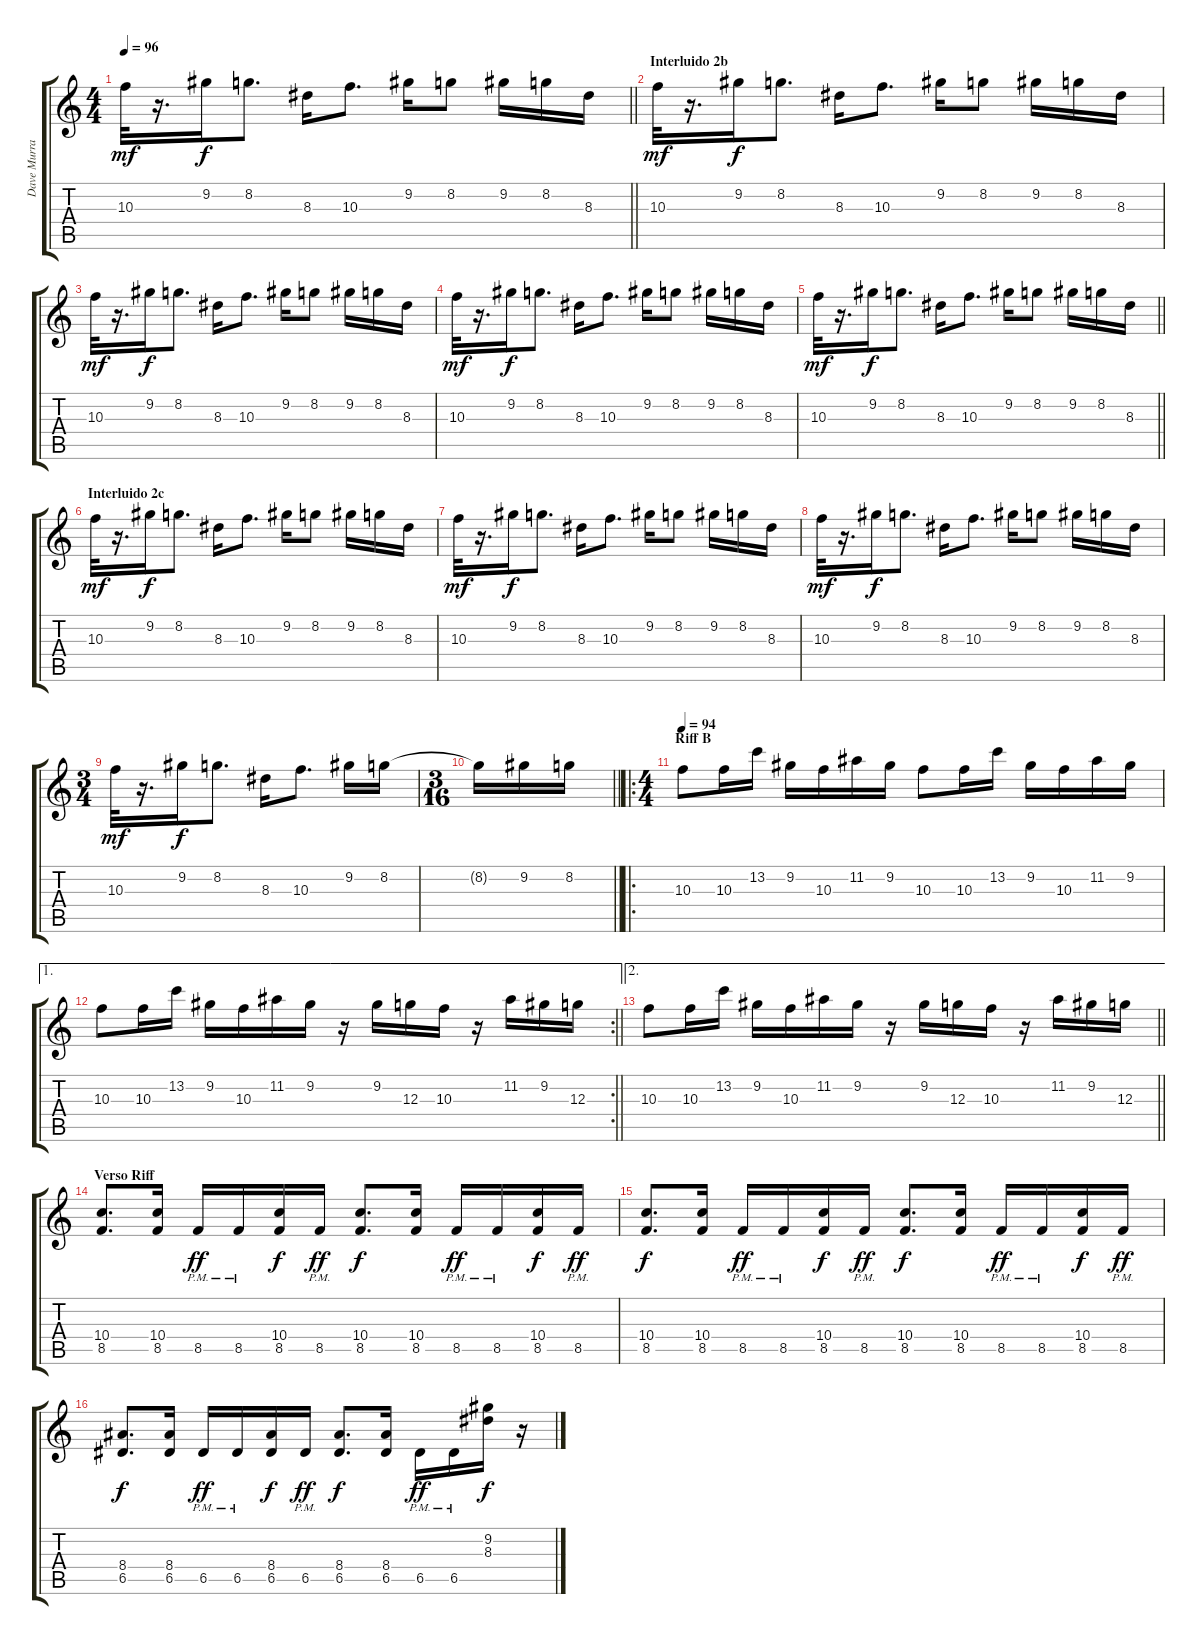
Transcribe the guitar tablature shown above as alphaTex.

\track ("Dave Murray" "Dave Murra") {instrument distortionguitar}
\staff {score tabs}
\tuning (E4 B3 G3 D3 A2 E2) {hide}
\ts (4 4)
\tempo 96
\clef g2
\barLineRight lightlight
\ks c
10.3.32{dy mf} r.16{d} 9.2.16{dy f} 8.2.8{d} 8.3.16 10.3.8{d} 9.2.16 8.2.8 9.2.16 8.2.16 8.3.16 |
\section ("" "Interluido 2b")
10.3.32{dy mf} r.16{d} 9.2.16{dy f} 8.2.8{d} 8.3.16 10.3.8{d} 9.2.16 8.2.8 9.2.16 8.2.16 8.3.16 |
10.3.32{dy mf} r.16{d} 9.2.16{dy f} 8.2.8{d} 8.3.16 10.3.8{d} 9.2.16 8.2.8 9.2.16 8.2.16 8.3.16 |
10.3.32{dy mf} r.16{d} 9.2.16{dy f} 8.2.8{d} 8.3.16 10.3.8{d} 9.2.16 8.2.8 9.2.16 8.2.16 8.3.16 |
\barLineRight lightlight
10.3.32{dy mf} r.16{d} 9.2.16{dy f} 8.2.8{d} 8.3.16 10.3.8{d} 9.2.16 8.2.8 9.2.16 8.2.16 8.3.16 |
\section ("" "Interluido 2c")
10.3.32{dy mf} r.16{d} 9.2.16{dy f} 8.2.8{d} 8.3.16 10.3.8{d} 9.2.16 8.2.8 9.2.16 8.2.16 8.3.16 |
10.3.32{dy mf} r.16{d} 9.2.16{dy f} 8.2.8{d} 8.3.16 10.3.8{d} 9.2.16 8.2.8 9.2.16 8.2.16 8.3.16 |
10.3.32{dy mf} r.16{d} 9.2.16{dy f} 8.2.8{d} 8.3.16 10.3.8{d} 9.2.16 8.2.8 9.2.16 8.2.16 8.3.16 |
\ts (3 4)
10.3.32{dy mf} r.16{d} 9.2.16{dy f} 8.2.8{d} 8.3.16 10.3.8{d} 9.2.16 8.2.16 |
\ts (3 16)
\barLineRight lightlight
8.2{t}.16 9.2.16 8.2.16 |
\ro
\ts (4 4)
\section ("" "Riff B")
\tempo 94
10.3.8 10.3.16 13.2.16 9.2.16 10.3.16 11.2.16 9.2.16 10.3.8 10.3.16 13.2.16 9.2.16 10.3.16 11.2.16 9.2.16 |
\ae 1
\rc 2
\barLineRight lightlight
10.3.8 10.3.16 13.2.16 9.2.16 10.3.16 11.2.16 9.2.16 r.16 9.2.16 12.3.16 10.3.16 r.16 11.2.16 9.2.16 12.3.16 |
\ae 2
\barLineRight lightlight
10.3.8 10.3.16 13.2.16 9.2.16 10.3.16 11.2.16 9.2.16 r.16 9.2.16 12.3.16 10.3.16 r.16 11.2.16 9.2.16 12.3.16 |
\section ("" "Verso Riff")
(10.4 8.5).8{d} (10.4 8.5).16 8.5{pm}.16{dy ff} 8.5{pm}.16 (10.4 8.5).16{dy f} 8.5{pm}.16{dy ff} (10.4 8.5).8{d dy f} (10.4 8.5).16 8.5{pm}.16{dy ff} 8.5{pm}.16 (10.4 8.5).16{dy f} 8.5{pm}.16{dy ff} |
(10.4 8.5).8{d dy f} (10.4 8.5).16 8.5{pm}.16{dy ff} 8.5{pm}.16 (10.4 8.5).16{dy f} 8.5{pm}.16{dy ff} (10.4 8.5).8{d dy f} (10.4 8.5).16 8.5{pm}.16{dy ff} 8.5{pm}.16 (10.4 8.5).16{dy f} 8.5{pm}.16{dy ff} |
(8.4 6.5).8{d dy f} (8.4 6.5).16 6.5{pm}.16{dy ff} 6.5{pm}.16 (8.4 6.5).16{dy f} 6.5{pm}.16{dy ff} (8.4 6.5).8{d dy f} (8.4 6.5).16 6.5{pm}.16{dy ff} 6.5{pm}.16 (9.2 8.3).16{dy f} r.16
